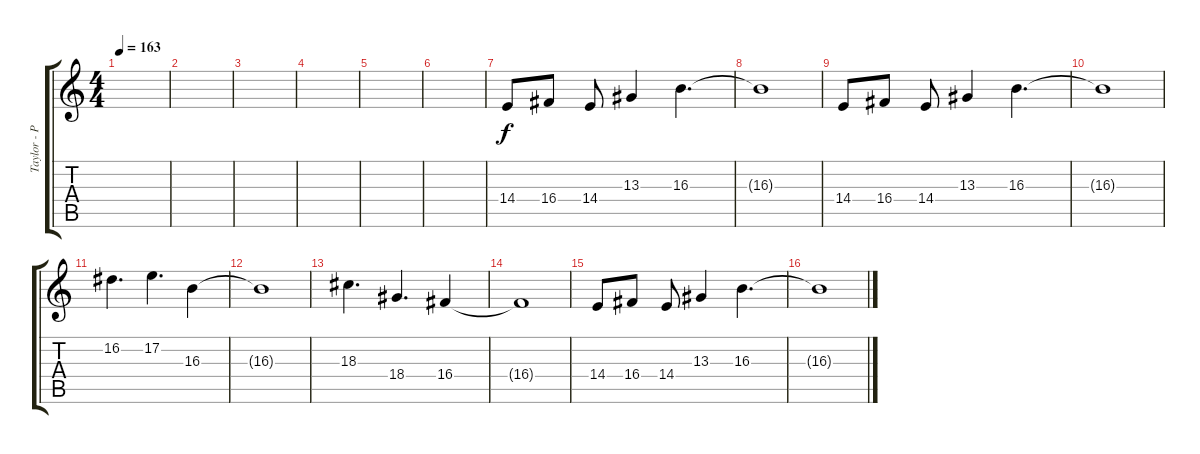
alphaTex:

\track ("Taylor - Piano" "Taylor - P") {instrument acousticgrandpiano}
\staff {score tabs}
\tuning (E4 B3 G3 D3 A2 E2) {hide}
\ts (4 4)
\tempo 163
\clef g2
\ks c
|
|
|
|
|
|
14.4.8 16.4.8 14.4.8 13.3.4 16.3.4{d} |
16.3{t}.1 |
14.4.8 16.4.8 14.4.8 13.3.4 16.3.4{d} |
16.3{t}.1 |
16.2.4{d} 17.2.4{d} 16.3.4 |
16.3{t}.1 |
18.3.4{d} 18.4.4{d} 16.4.4 |
16.4{t}.1 |
14.4.8 16.4.8 14.4.8 13.3.4 16.3.4{d} |
16.3{t}.1
